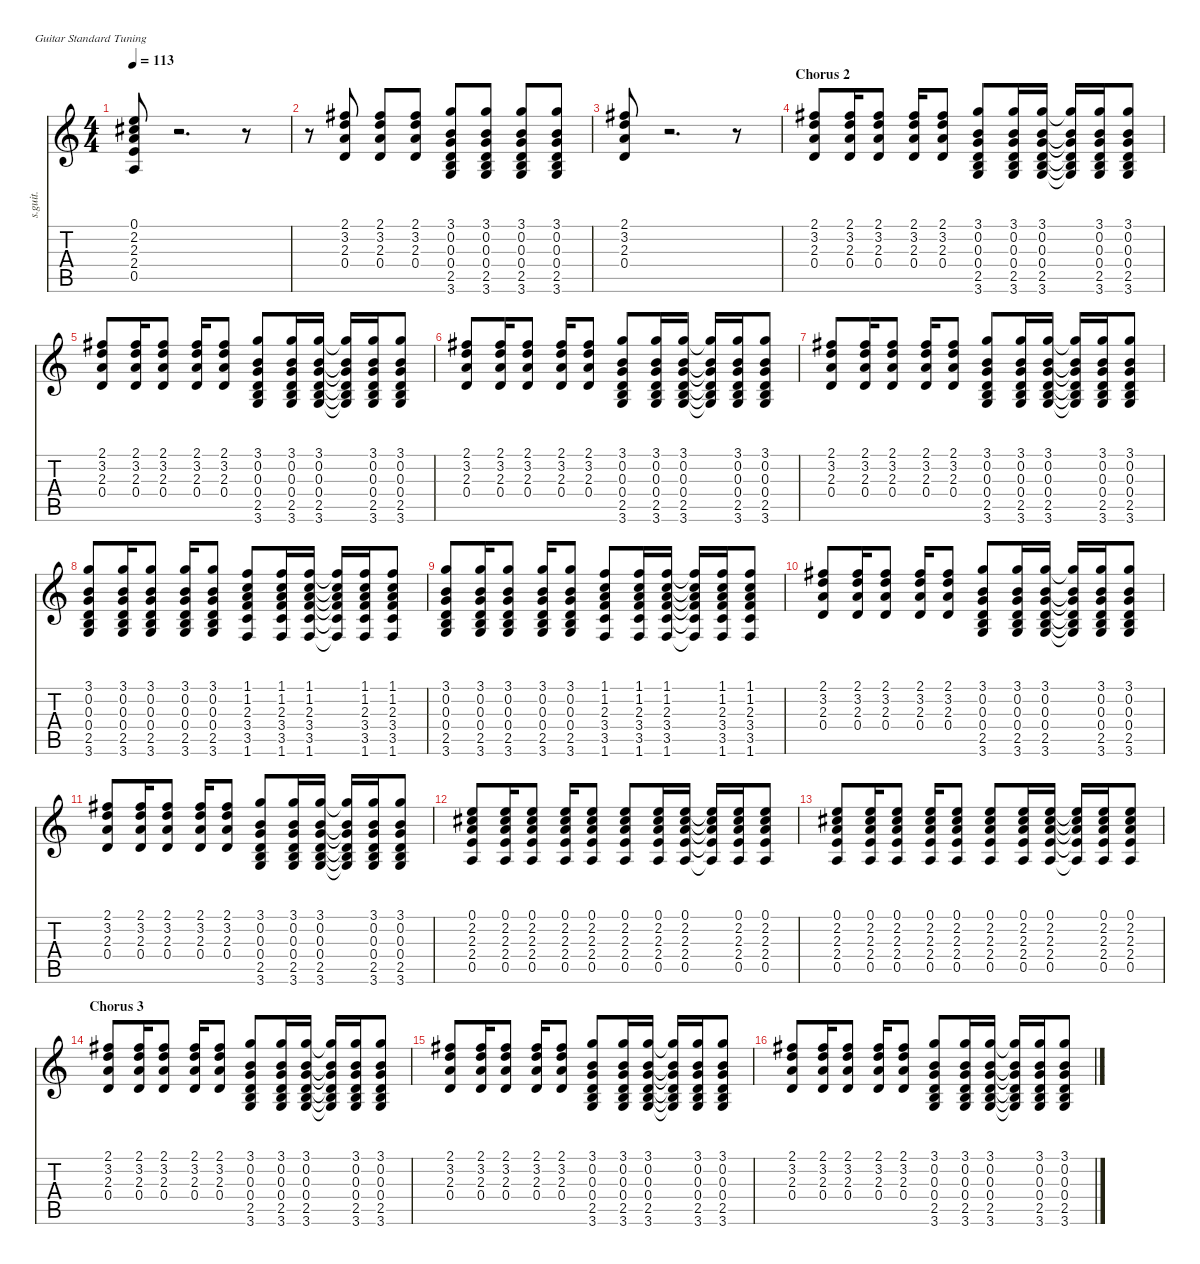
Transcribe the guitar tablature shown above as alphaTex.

\defaultSystemsLayout 4
\hideDynamics
\bracketExtendMode nobrackets
\track ("Guitar (Left)" "s.guit.") {instrument overdrivenguitar}
\staff {score tabs}
\tuning (E4 B3 G3 D3 A2 E2)
\ts (4 4)
\tempo 113
\clef g2
\ks c
(0.1 2.2{acc #} 2.3 2.4 0.5).8{lyrics (0 "") lyrics (1 "") lyrics (2 "") lyrics (3 "") lyrics (4 "") dy f} r.2{d} r.8 |
r.8 (2.1{acc #} 3.2 2.3 0.4).8{lyrics (0 "") lyrics (1 "") lyrics (2 "") lyrics (3 "") lyrics (4 "")} (2.1{acc #} 3.2 2.3 0.4).8{lyrics (0 "") lyrics (1 "") lyrics (2 "") lyrics (3 "") lyrics (4 "")} (2.1{acc #} 3.2 2.3 0.4).8{lyrics (0 "") lyrics (1 "") lyrics (2 "") lyrics (3 "") lyrics (4 "")} (3.1 0.2 0.3 0.4 2.5 3.6).8{lyrics (0 "") lyrics (1 "") lyrics (2 "") lyrics (3 "") lyrics (4 "")} (3.1 0.2 0.3 0.4 2.5 3.6).8{lyrics (0 "") lyrics (1 "") lyrics (2 "") lyrics (3 "") lyrics (4 "")} (3.1 0.2 0.3 0.4 2.5 3.6).8{lyrics (0 "") lyrics (1 "") lyrics (2 "") lyrics (3 "") lyrics (4 "")} (3.1 0.2 0.3 0.4 2.5 3.6).8{lyrics (0 "") lyrics (1 "") lyrics (2 "") lyrics (3 "") lyrics (4 "")} |
(2.1{acc #} 3.2 2.3 0.4).8{lyrics (0 "") lyrics (1 "") lyrics (2 "") lyrics (3 "") lyrics (4 "")} r.2{d} r.8 |
\section ("" "Chorus 2")
(2.1{acc #} 3.2 2.3 0.4).8{lyrics (0 "") lyrics (1 "") lyrics (2 "") lyrics (3 "") lyrics (4 "")} (2.1{acc #} 3.2 2.3 0.4).16{lyrics (0 "") lyrics (1 "") lyrics (2 "") lyrics (3 "") lyrics (4 "")} (2.1{acc #} 3.2 2.3 0.4).8{lyrics (0 "") lyrics (1 "") lyrics (2 "") lyrics (3 "") lyrics (4 "")} (2.1{acc #} 3.2 2.3 0.4).16{lyrics (0 "") lyrics (1 "") lyrics (2 "") lyrics (3 "") lyrics (4 "")} (2.1{acc #} 3.2 2.3 0.4).8{lyrics (0 "") lyrics (1 "") lyrics (2 "") lyrics (3 "") lyrics (4 "")} (3.1 0.2 0.3 0.4 2.5 3.6).8{lyrics (0 "") lyrics (1 "") lyrics (2 "") lyrics (3 "") lyrics (4 "")} (3.1 0.2 0.3 0.4 2.5 3.6).16{lyrics (0 "") lyrics (1 "") lyrics (2 "") lyrics (3 "") lyrics (4 "")} (3.1 0.2 0.3 0.4 2.5 3.6).16{lyrics (0 "") lyrics (1 "") lyrics (2 "") lyrics (3 "") lyrics (4 "")} (3.1{t} 0.2{t} 0.3{t} 0.4{t} 2.5{t} 3.6{t}).16{lyrics (0 "") lyrics (1 "") lyrics (2 "") lyrics (3 "") lyrics (4 "")} (3.1 0.2 0.3 0.4 2.5 3.6).16{lyrics (0 "") lyrics (1 "") lyrics (2 "") lyrics (3 "") lyrics (4 "")} (3.1 0.2 0.3 0.4 2.5 3.6).8{lyrics (0 "") lyrics (1 "") lyrics (2 "") lyrics (3 "") lyrics (4 "")} |
(2.1{acc #} 3.2 2.3 0.4).8{lyrics (0 "") lyrics (1 "") lyrics (2 "") lyrics (3 "") lyrics (4 "")} (2.1{acc #} 3.2 2.3 0.4).16{lyrics (0 "") lyrics (1 "") lyrics (2 "") lyrics (3 "") lyrics (4 "")} (2.1{acc #} 3.2 2.3 0.4).8{lyrics (0 "") lyrics (1 "") lyrics (2 "") lyrics (3 "") lyrics (4 "")} (2.1{acc #} 3.2 2.3 0.4).16{lyrics (0 "") lyrics (1 "") lyrics (2 "") lyrics (3 "") lyrics (4 "")} (2.1{acc #} 3.2 2.3 0.4).8{lyrics (0 "") lyrics (1 "") lyrics (2 "") lyrics (3 "") lyrics (4 "")} (3.1 0.2 0.3 0.4 2.5 3.6).8{lyrics (0 "") lyrics (1 "") lyrics (2 "") lyrics (3 "") lyrics (4 "")} (3.1 0.2 0.3 0.4 2.5 3.6).16{lyrics (0 "") lyrics (1 "") lyrics (2 "") lyrics (3 "") lyrics (4 "")} (3.1 0.2 0.3 0.4 2.5 3.6).16{lyrics (0 "") lyrics (1 "") lyrics (2 "") lyrics (3 "") lyrics (4 "")} (3.1{t} 0.2{t} 0.3{t} 0.4{t} 2.5{t} 3.6{t}).16{lyrics (0 "") lyrics (1 "") lyrics (2 "") lyrics (3 "") lyrics (4 "")} (3.1 0.2 0.3 0.4 2.5 3.6).16{lyrics (0 "") lyrics (1 "") lyrics (2 "") lyrics (3 "") lyrics (4 "")} (3.1 0.2 0.3 0.4 2.5 3.6).8{lyrics (0 "") lyrics (1 "") lyrics (2 "") lyrics (3 "") lyrics (4 "")} |
(2.1{acc #} 3.2 2.3 0.4).8{lyrics (0 "") lyrics (1 "") lyrics (2 "") lyrics (3 "") lyrics (4 "")} (2.1{acc #} 3.2 2.3 0.4).16{lyrics (0 "") lyrics (1 "") lyrics (2 "") lyrics (3 "") lyrics (4 "")} (2.1{acc #} 3.2 2.3 0.4).8{lyrics (0 "") lyrics (1 "") lyrics (2 "") lyrics (3 "") lyrics (4 "")} (2.1{acc #} 3.2 2.3 0.4).16{lyrics (0 "") lyrics (1 "") lyrics (2 "") lyrics (3 "") lyrics (4 "")} (2.1{acc #} 3.2 2.3 0.4).8{lyrics (0 "") lyrics (1 "") lyrics (2 "") lyrics (3 "") lyrics (4 "")} (3.1 0.2 0.3 0.4 2.5 3.6).8{lyrics (0 "") lyrics (1 "") lyrics (2 "") lyrics (3 "") lyrics (4 "")} (3.1 0.2 0.3 0.4 2.5 3.6).16{lyrics (0 "") lyrics (1 "") lyrics (2 "") lyrics (3 "") lyrics (4 "")} (3.1 0.2 0.3 0.4 2.5 3.6).16{lyrics (0 "") lyrics (1 "") lyrics (2 "") lyrics (3 "") lyrics (4 "")} (3.1{t} 0.2{t} 0.3{t} 0.4{t} 2.5{t} 3.6{t}).16{lyrics (0 "") lyrics (1 "") lyrics (2 "") lyrics (3 "") lyrics (4 "")} (3.1 0.2 0.3 0.4 2.5 3.6).16{lyrics (0 "") lyrics (1 "") lyrics (2 "") lyrics (3 "") lyrics (4 "")} (3.1 0.2 0.3 0.4 2.5 3.6).8{lyrics (0 "") lyrics (1 "") lyrics (2 "") lyrics (3 "") lyrics (4 "")} |
(2.1{acc #} 3.2 2.3 0.4).8{lyrics (0 "") lyrics (1 "") lyrics (2 "") lyrics (3 "") lyrics (4 "")} (2.1{acc #} 3.2 2.3 0.4).16{lyrics (0 "") lyrics (1 "") lyrics (2 "") lyrics (3 "") lyrics (4 "")} (2.1{acc #} 3.2 2.3 0.4).8{lyrics (0 "") lyrics (1 "") lyrics (2 "") lyrics (3 "") lyrics (4 "")} (2.1{acc #} 3.2 2.3 0.4).16{lyrics (0 "") lyrics (1 "") lyrics (2 "") lyrics (3 "") lyrics (4 "")} (2.1{acc #} 3.2 2.3 0.4).8{lyrics (0 "") lyrics (1 "") lyrics (2 "") lyrics (3 "") lyrics (4 "")} (3.1 0.2 0.3 0.4 2.5 3.6).8{lyrics (0 "") lyrics (1 "") lyrics (2 "") lyrics (3 "") lyrics (4 "")} (3.1 0.2 0.3 0.4 2.5 3.6).16{lyrics (0 "") lyrics (1 "") lyrics (2 "") lyrics (3 "") lyrics (4 "")} (3.1 0.2 0.3 0.4 2.5 3.6).16{lyrics (0 "") lyrics (1 "") lyrics (2 "") lyrics (3 "") lyrics (4 "")} (3.1{t} 0.2{t} 0.3{t} 0.4{t} 2.5{t} 3.6{t}).16{lyrics (0 "") lyrics (1 "") lyrics (2 "") lyrics (3 "") lyrics (4 "")} (3.1 0.2 0.3 0.4 2.5 3.6).16{lyrics (0 "") lyrics (1 "") lyrics (2 "") lyrics (3 "") lyrics (4 "")} (3.1 0.2 0.3 0.4 2.5 3.6).8{lyrics (0 "") lyrics (1 "") lyrics (2 "") lyrics (3 "") lyrics (4 "")} |
(3.1 0.2 0.3 0.4 2.5 3.6).8{lyrics (0 "") lyrics (1 "") lyrics (2 "") lyrics (3 "") lyrics (4 "")} (3.1 0.2 0.3 0.4 2.5 3.6).16{lyrics (0 "") lyrics (1 "") lyrics (2 "") lyrics (3 "") lyrics (4 "")} (3.1 0.2 0.3 0.4 2.5 3.6).8{lyrics (0 "") lyrics (1 "") lyrics (2 "") lyrics (3 "") lyrics (4 "")} (3.1 0.2 0.3 0.4 2.5 3.6).16{lyrics (0 "") lyrics (1 "") lyrics (2 "") lyrics (3 "") lyrics (4 "")} (3.1 0.2 0.3 0.4 2.5 3.6).8{lyrics (0 "") lyrics (1 "") lyrics (2 "") lyrics (3 "") lyrics (4 "")} (1.1 1.2 2.3 3.4 3.5 1.6).8{lyrics (0 "") lyrics (1 "") lyrics (2 "") lyrics (3 "") lyrics (4 "")} (1.1 1.2 2.3 3.4 3.5 1.6).16{lyrics (0 "") lyrics (1 "") lyrics (2 "") lyrics (3 "") lyrics (4 "")} (1.1 1.2 2.3 3.4 3.5 1.6).16{lyrics (0 "") lyrics (1 "") lyrics (2 "") lyrics (3 "") lyrics (4 "")} (1.1{t} 1.2{t} 2.3{t} 3.4{t} 3.5{t} 1.6{t}).16{lyrics (0 "") lyrics (1 "") lyrics (2 "") lyrics (3 "") lyrics (4 "")} (1.1 1.2 2.3 3.4 3.5 1.6).16{lyrics (0 "") lyrics (1 "") lyrics (2 "") lyrics (3 "") lyrics (4 "")} (1.1 1.2 2.3 3.4 3.5 1.6).8{lyrics (0 "") lyrics (1 "") lyrics (2 "") lyrics (3 "") lyrics (4 "")} |
(3.1 0.2 0.3 0.4 2.5 3.6).8{lyrics (0 "") lyrics (1 "") lyrics (2 "") lyrics (3 "") lyrics (4 "")} (3.1 0.2 0.3 0.4 2.5 3.6).16{lyrics (0 "") lyrics (1 "") lyrics (2 "") lyrics (3 "") lyrics (4 "")} (3.1 0.2 0.3 0.4 2.5 3.6).8{lyrics (0 "") lyrics (1 "") lyrics (2 "") lyrics (3 "") lyrics (4 "")} (3.1 0.2 0.3 0.4 2.5 3.6).16{lyrics (0 "") lyrics (1 "") lyrics (2 "") lyrics (3 "") lyrics (4 "")} (3.1 0.2 0.3 0.4 2.5 3.6).8{lyrics (0 "") lyrics (1 "") lyrics (2 "") lyrics (3 "") lyrics (4 "")} (1.1 1.2 2.3 3.4 3.5 1.6).8{lyrics (0 "") lyrics (1 "") lyrics (2 "") lyrics (3 "") lyrics (4 "")} (1.1 1.2 2.3 3.4 3.5 1.6).16{lyrics (0 "") lyrics (1 "") lyrics (2 "") lyrics (3 "") lyrics (4 "")} (1.1 1.2 2.3 3.4 3.5 1.6).16{lyrics (0 "") lyrics (1 "") lyrics (2 "") lyrics (3 "") lyrics (4 "")} (1.1{t} 1.2{t} 2.3{t} 3.4{t} 3.5{t} 1.6{t}).16{lyrics (0 "") lyrics (1 "") lyrics (2 "") lyrics (3 "") lyrics (4 "")} (1.1 1.2 2.3 3.4 3.5 1.6).16{lyrics (0 "") lyrics (1 "") lyrics (2 "") lyrics (3 "") lyrics (4 "")} (1.1 1.2 2.3 3.4 3.5 1.6).8{lyrics (0 "") lyrics (1 "") lyrics (2 "") lyrics (3 "") lyrics (4 "")} |
(2.1{acc #} 3.2 2.3 0.4).8{lyrics (0 "") lyrics (1 "") lyrics (2 "") lyrics (3 "") lyrics (4 "")} (2.1{acc #} 3.2 2.3 0.4).16{lyrics (0 "") lyrics (1 "") lyrics (2 "") lyrics (3 "") lyrics (4 "")} (2.1{acc #} 3.2 2.3 0.4).8{lyrics (0 "") lyrics (1 "") lyrics (2 "") lyrics (3 "") lyrics (4 "")} (2.1{acc #} 3.2 2.3 0.4).16{lyrics (0 "") lyrics (1 "") lyrics (2 "") lyrics (3 "") lyrics (4 "")} (2.1{acc #} 3.2 2.3 0.4).8{lyrics (0 "") lyrics (1 "") lyrics (2 "") lyrics (3 "") lyrics (4 "")} (3.1 0.2 0.3 0.4 2.5 3.6).8{lyrics (0 "") lyrics (1 "") lyrics (2 "") lyrics (3 "") lyrics (4 "")} (3.1 0.2 0.3 0.4 2.5 3.6).16{lyrics (0 "") lyrics (1 "") lyrics (2 "") lyrics (3 "") lyrics (4 "")} (3.1 0.2 0.3 0.4 2.5 3.6).16{lyrics (0 "") lyrics (1 "") lyrics (2 "") lyrics (3 "") lyrics (4 "")} (3.1{t} 0.2{t} 0.3{t} 0.4{t} 2.5{t} 3.6{t}).16{lyrics (0 "") lyrics (1 "") lyrics (2 "") lyrics (3 "") lyrics (4 "")} (3.1 0.2 0.3 0.4 2.5 3.6).16{lyrics (0 "") lyrics (1 "") lyrics (2 "") lyrics (3 "") lyrics (4 "")} (3.1 0.2 0.3 0.4 2.5 3.6).8{lyrics (0 "") lyrics (1 "") lyrics (2 "") lyrics (3 "") lyrics (4 "")} |
(2.1{acc #} 3.2 2.3 0.4).8{lyrics (0 "") lyrics (1 "") lyrics (2 "") lyrics (3 "") lyrics (4 "")} (2.1{acc #} 3.2 2.3 0.4).16{lyrics (0 "") lyrics (1 "") lyrics (2 "") lyrics (3 "") lyrics (4 "")} (2.1{acc #} 3.2 2.3 0.4).8{lyrics (0 "") lyrics (1 "") lyrics (2 "") lyrics (3 "") lyrics (4 "")} (2.1{acc #} 3.2 2.3 0.4).16{lyrics (0 "") lyrics (1 "") lyrics (2 "") lyrics (3 "") lyrics (4 "")} (2.1{acc #} 3.2 2.3 0.4).8{lyrics (0 "") lyrics (1 "") lyrics (2 "") lyrics (3 "") lyrics (4 "")} (3.1 0.2 0.3 0.4 2.5 3.6).8{lyrics (0 "") lyrics (1 "") lyrics (2 "") lyrics (3 "") lyrics (4 "")} (3.1 0.2 0.3 0.4 2.5 3.6).16{lyrics (0 "") lyrics (1 "") lyrics (2 "") lyrics (3 "") lyrics (4 "")} (3.1 0.2 0.3 0.4 2.5 3.6).16{lyrics (0 "") lyrics (1 "") lyrics (2 "") lyrics (3 "") lyrics (4 "")} (3.1{t} 0.2{t} 0.3{t} 0.4{t} 2.5{t} 3.6{t}).16{lyrics (0 "") lyrics (1 "") lyrics (2 "") lyrics (3 "") lyrics (4 "")} (3.1 0.2 0.3 0.4 2.5 3.6).16{lyrics (0 "") lyrics (1 "") lyrics (2 "") lyrics (3 "") lyrics (4 "")} (3.1 0.2 0.3 0.4 2.5 3.6).8{lyrics (0 "") lyrics (1 "") lyrics (2 "") lyrics (3 "") lyrics (4 "")} |
(0.1 2.2{acc #} 2.3 2.4 0.5).8{lyrics (0 "") lyrics (1 "") lyrics (2 "") lyrics (3 "") lyrics (4 "")} (0.1 2.2{acc #} 2.3 2.4 0.5).16{lyrics (0 "") lyrics (1 "") lyrics (2 "") lyrics (3 "") lyrics (4 "")} (0.1 2.2{acc #} 2.3 2.4 0.5).8{lyrics (0 "") lyrics (1 "") lyrics (2 "") lyrics (3 "") lyrics (4 "")} (0.1 2.2{acc #} 2.3 2.4 0.5).16{lyrics (0 "") lyrics (1 "") lyrics (2 "") lyrics (3 "") lyrics (4 "")} (0.1 2.2{acc #} 2.3 2.4 0.5).8{lyrics (0 "") lyrics (1 "") lyrics (2 "") lyrics (3 "") lyrics (4 "")} (0.1 2.2{acc #} 2.3 2.4 0.5).8{lyrics (0 "") lyrics (1 "") lyrics (2 "") lyrics (3 "") lyrics (4 "")} (0.1 2.2{acc #} 2.3 2.4 0.5).16{lyrics (0 "") lyrics (1 "") lyrics (2 "") lyrics (3 "") lyrics (4 "")} (0.1 2.2{acc #} 2.3 2.4 0.5).16{lyrics (0 "") lyrics (1 "") lyrics (2 "") lyrics (3 "") lyrics (4 "")} (0.1{t} 2.2{t acc #} 2.3{t} 2.4{t} 0.5{t}).16{lyrics (0 "") lyrics (1 "") lyrics (2 "") lyrics (3 "") lyrics (4 "")} (0.1 2.2{acc #} 2.3 2.4 0.5).16{lyrics (0 "") lyrics (1 "") lyrics (2 "") lyrics (3 "") lyrics (4 "")} (0.1 2.2{acc #} 2.3 2.4 0.5).8{lyrics (0 "") lyrics (1 "") lyrics (2 "") lyrics (3 "") lyrics (4 "")} |
(0.1 2.2{acc #} 2.3 2.4 0.5).8{lyrics (0 "") lyrics (1 "") lyrics (2 "") lyrics (3 "") lyrics (4 "")} (0.1 2.2{acc #} 2.3 2.4 0.5).16{lyrics (0 "") lyrics (1 "") lyrics (2 "") lyrics (3 "") lyrics (4 "")} (0.1 2.2{acc #} 2.3 2.4 0.5).8{lyrics (0 "") lyrics (1 "") lyrics (2 "") lyrics (3 "") lyrics (4 "")} (0.1 2.2{acc #} 2.3 2.4 0.5).16{lyrics (0 "") lyrics (1 "") lyrics (2 "") lyrics (3 "") lyrics (4 "")} (0.1 2.2{acc #} 2.3 2.4 0.5).8{lyrics (0 "") lyrics (1 "") lyrics (2 "") lyrics (3 "") lyrics (4 "")} (0.1 2.2{acc #} 2.3 2.4 0.5).8{lyrics (0 "") lyrics (1 "") lyrics (2 "") lyrics (3 "") lyrics (4 "")} (0.1 2.2{acc #} 2.3 2.4 0.5).16{lyrics (0 "") lyrics (1 "") lyrics (2 "") lyrics (3 "") lyrics (4 "")} (0.1 2.2{acc #} 2.3 2.4 0.5).16{lyrics (0 "") lyrics (1 "") lyrics (2 "") lyrics (3 "") lyrics (4 "")} (0.1{t} 2.2{t acc #} 2.3{t} 2.4{t} 0.5{t}).16{lyrics (0 "") lyrics (1 "") lyrics (2 "") lyrics (3 "") lyrics (4 "")} (0.1 2.2{acc #} 2.3 2.4 0.5).16{lyrics (0 "") lyrics (1 "") lyrics (2 "") lyrics (3 "") lyrics (4 "")} (0.1 2.2{acc #} 2.3 2.4 0.5).8{lyrics (0 "") lyrics (1 "") lyrics (2 "") lyrics (3 "") lyrics (4 "")} |
\section ("" "Chorus 3")
(2.1{acc #} 3.2 2.3 0.4).8{lyrics (0 "") lyrics (1 "") lyrics (2 "") lyrics (3 "") lyrics (4 "")} (2.1{acc #} 3.2 2.3 0.4).16{lyrics (0 "") lyrics (1 "") lyrics (2 "") lyrics (3 "") lyrics (4 "")} (2.1{acc #} 3.2 2.3 0.4).8{lyrics (0 "") lyrics (1 "") lyrics (2 "") lyrics (3 "") lyrics (4 "")} (2.1{acc #} 3.2 2.3 0.4).16{lyrics (0 "") lyrics (1 "") lyrics (2 "") lyrics (3 "") lyrics (4 "")} (2.1{acc #} 3.2 2.3 0.4).8{lyrics (0 "") lyrics (1 "") lyrics (2 "") lyrics (3 "") lyrics (4 "")} (3.1 0.2 0.3 0.4 2.5 3.6).8{lyrics (0 "") lyrics (1 "") lyrics (2 "") lyrics (3 "") lyrics (4 "")} (3.1 0.2 0.3 0.4 2.5 3.6).16{lyrics (0 "") lyrics (1 "") lyrics (2 "") lyrics (3 "") lyrics (4 "")} (3.1 0.2 0.3 0.4 2.5 3.6).16{lyrics (0 "") lyrics (1 "") lyrics (2 "") lyrics (3 "") lyrics (4 "")} (3.1{t} 0.2{t} 0.3{t} 0.4{t} 2.5{t} 3.6{t}).16{lyrics (0 "") lyrics (1 "") lyrics (2 "") lyrics (3 "") lyrics (4 "")} (3.1 0.2 0.3 0.4 2.5 3.6).16{lyrics (0 "") lyrics (1 "") lyrics (2 "") lyrics (3 "") lyrics (4 "")} (3.1 0.2 0.3 0.4 2.5 3.6).8{lyrics (0 "") lyrics (1 "") lyrics (2 "") lyrics (3 "") lyrics (4 "")} |
(2.1{acc #} 3.2 2.3 0.4).8{lyrics (0 "") lyrics (1 "") lyrics (2 "") lyrics (3 "") lyrics (4 "")} (2.1{acc #} 3.2 2.3 0.4).16{lyrics (0 "") lyrics (1 "") lyrics (2 "") lyrics (3 "") lyrics (4 "")} (2.1{acc #} 3.2 2.3 0.4).8{lyrics (0 "") lyrics (1 "") lyrics (2 "") lyrics (3 "") lyrics (4 "")} (2.1{acc #} 3.2 2.3 0.4).16{lyrics (0 "") lyrics (1 "") lyrics (2 "") lyrics (3 "") lyrics (4 "")} (2.1{acc #} 3.2 2.3 0.4).8{lyrics (0 "") lyrics (1 "") lyrics (2 "") lyrics (3 "") lyrics (4 "")} (3.1 0.2 0.3 0.4 2.5 3.6).8{lyrics (0 "") lyrics (1 "") lyrics (2 "") lyrics (3 "") lyrics (4 "")} (3.1 0.2 0.3 0.4 2.5 3.6).16{lyrics (0 "") lyrics (1 "") lyrics (2 "") lyrics (3 "") lyrics (4 "")} (3.1 0.2 0.3 0.4 2.5 3.6).16{lyrics (0 "") lyrics (1 "") lyrics (2 "") lyrics (3 "") lyrics (4 "")} (3.1{t} 0.2{t} 0.3{t} 0.4{t} 2.5{t} 3.6{t}).16{lyrics (0 "") lyrics (1 "") lyrics (2 "") lyrics (3 "") lyrics (4 "")} (3.1 0.2 0.3 0.4 2.5 3.6).16{lyrics (0 "") lyrics (1 "") lyrics (2 "") lyrics (3 "") lyrics (4 "")} (3.1 0.2 0.3 0.4 2.5 3.6).8{lyrics (0 "") lyrics (1 "") lyrics (2 "") lyrics (3 "") lyrics (4 "")} |
(2.1{acc #} 3.2 2.3 0.4).8{lyrics (0 "") lyrics (1 "") lyrics (2 "") lyrics (3 "") lyrics (4 "")} (2.1{acc #} 3.2 2.3 0.4).16{lyrics (0 "") lyrics (1 "") lyrics (2 "") lyrics (3 "") lyrics (4 "")} (2.1{acc #} 3.2 2.3 0.4).8{lyrics (0 "") lyrics (1 "") lyrics (2 "") lyrics (3 "") lyrics (4 "")} (2.1{acc #} 3.2 2.3 0.4).16{lyrics (0 "") lyrics (1 "") lyrics (2 "") lyrics (3 "") lyrics (4 "")} (2.1{acc #} 3.2 2.3 0.4).8{lyrics (0 "") lyrics (1 "") lyrics (2 "") lyrics (3 "") lyrics (4 "")} (3.1 0.2 0.3 0.4 2.5 3.6).8{lyrics (0 "") lyrics (1 "") lyrics (2 "") lyrics (3 "") lyrics (4 "")} (3.1 0.2 0.3 0.4 2.5 3.6).16{lyrics (0 "") lyrics (1 "") lyrics (2 "") lyrics (3 "") lyrics (4 "")} (3.1 0.2 0.3 0.4 2.5 3.6).16{lyrics (0 "") lyrics (1 "") lyrics (2 "") lyrics (3 "") lyrics (4 "")} (3.1{t} 0.2{t} 0.3{t} 0.4{t} 2.5{t} 3.6{t}).16{lyrics (0 "") lyrics (1 "") lyrics (2 "") lyrics (3 "") lyrics (4 "")} (3.1 0.2 0.3 0.4 2.5 3.6).16{lyrics (0 "") lyrics (1 "") lyrics (2 "") lyrics (3 "") lyrics (4 "")} (3.1 0.2 0.3 0.4 2.5 3.6).8{lyrics (0 "") lyrics (1 "") lyrics (2 "") lyrics (3 "") lyrics (4 "")}
